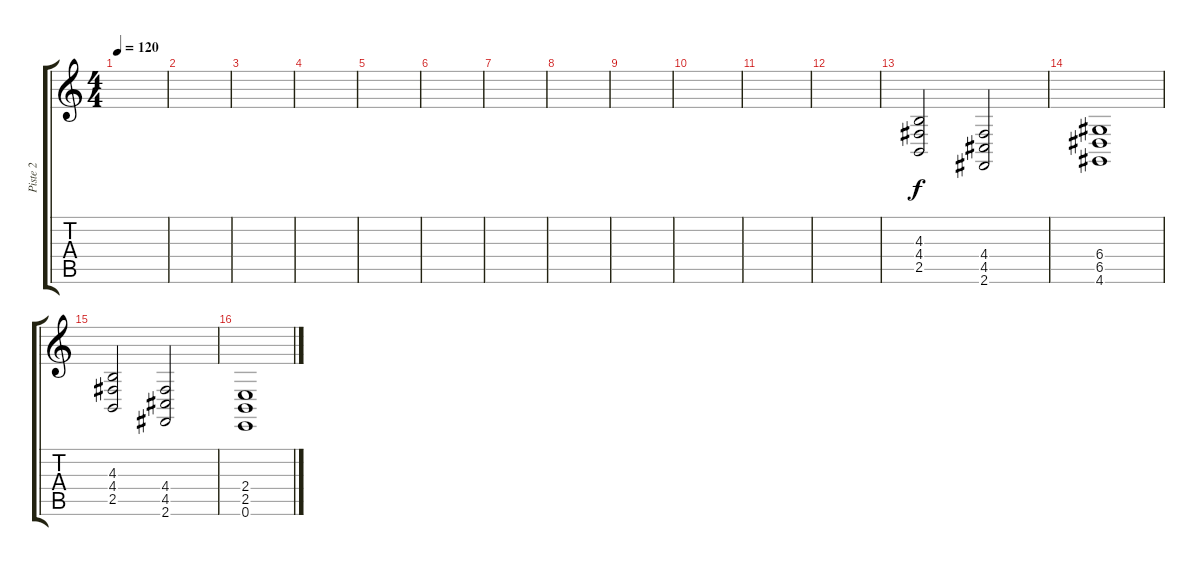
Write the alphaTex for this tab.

\track ("Piste 2" "Piste 2") {instrument acousticgrandpiano}
\staff {score tabs}
\tuning (E4 B3 G3 D3 A2 E2) {hide}
\ts (4 4)
\tempo 120
\clef g2
\ks c
|
|
|
|
|
|
|
|
|
|
|
|
(4.3 4.4 2.5).2 (4.4 4.5 2.6).2 |
(6.4 6.5 4.6).1 |
(4.3 4.4 2.5).2 (4.4 4.5 2.6).2 |
(2.4 2.5 0.6).1
